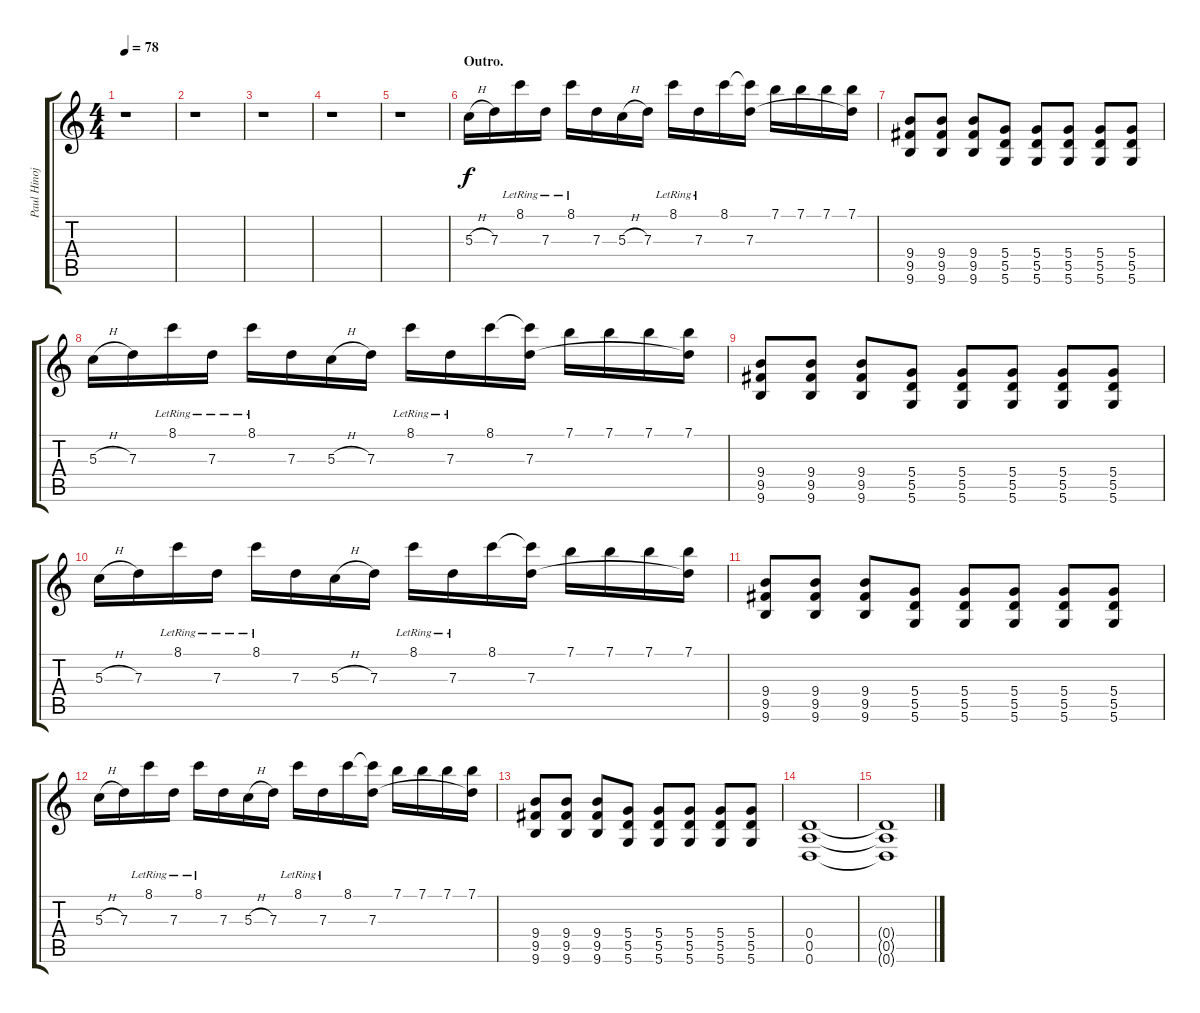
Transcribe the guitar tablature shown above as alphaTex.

\track ("Paul Hinojos Dirty" "Paul Hinoj") {instrument overdrivenguitar}
\staff {score tabs}
\tuning (E4 B3 G3 D3 A2 D2) {hide}
\ts (4 4)
\tempo 78
\clef g2
\ks c
r.1{dy f} |
r.1 |
r.1 |
r.1 |
r.1 |
\section ("" "Outro.")
5.3{h}.16{volume 13 balance 8} 7.3.16 8.1{lr}.16 7.3{lr}.16 8.1{lr}.16 7.3.16 5.3{h}.16 7.3.16 8.1{lr}.16 7.3{lr}.16 8.1.16 (8.1{t} 7.3).16 7.1.16 7.1.16 7.1.16 (7.1 7.3{t}).16 |
(9.4 9.5 9.6).8 (9.4 9.5 9.6).8 (9.4 9.5 9.6).8 (5.4 5.5 5.6).8 (5.4 5.5 5.6).8 (5.4 5.5 5.6).8 (5.4 5.5 5.6).8 (5.4 5.5 5.6).8 |
5.3{h}.16{volume 13 balance 8} 7.3.16 8.1{lr}.16 7.3{lr}.16 8.1{lr}.16 7.3.16 5.3{h}.16 7.3.16 8.1{lr}.16 7.3{lr}.16 8.1.16 (8.1{t} 7.3).16 7.1.16 7.1.16 7.1.16 (7.1 7.3{t}).16 |
(9.4 9.5 9.6).8 (9.4 9.5 9.6).8 (9.4 9.5 9.6).8 (5.4 5.5 5.6).8 (5.4 5.5 5.6).8 (5.4 5.5 5.6).8 (5.4 5.5 5.6).8 (5.4 5.5 5.6).8 |
5.3{h}.16{volume 13 balance 8} 7.3.16 8.1{lr}.16 7.3{lr}.16 8.1{lr}.16 7.3.16 5.3{h}.16 7.3.16 8.1{lr}.16 7.3{lr}.16 8.1.16 (8.1{t} 7.3).16 7.1.16 7.1.16 7.1.16 (7.1 7.3{t}).16 |
(9.4 9.5 9.6).8 (9.4 9.5 9.6).8 (9.4 9.5 9.6).8 (5.4 5.5 5.6).8 (5.4 5.5 5.6).8 (5.4 5.5 5.6).8 (5.4 5.5 5.6).8 (5.4 5.5 5.6).8 |
5.3{h}.16{volume 13 balance 8} 7.3.16 8.1{lr}.16 7.3{lr}.16 8.1{lr}.16 7.3.16 5.3{h}.16 7.3.16 8.1{lr}.16 7.3{lr}.16 8.1.16 (8.1{t} 7.3).16 7.1.16 7.1.16 7.1.16 (7.1 7.3{t}).16 |
(9.4 9.5 9.6).8 (9.4 9.5 9.6).8 (9.4 9.5 9.6).8 (5.4 5.5 5.6).8 (5.4 5.5 5.6).8 (5.4 5.5 5.6).8 (5.4 5.5 5.6).8 (5.4 5.5 5.6).8 |
(0.4 0.5 0.6).1 |
(0.4{t} 0.5{t} 0.6{t}).1
